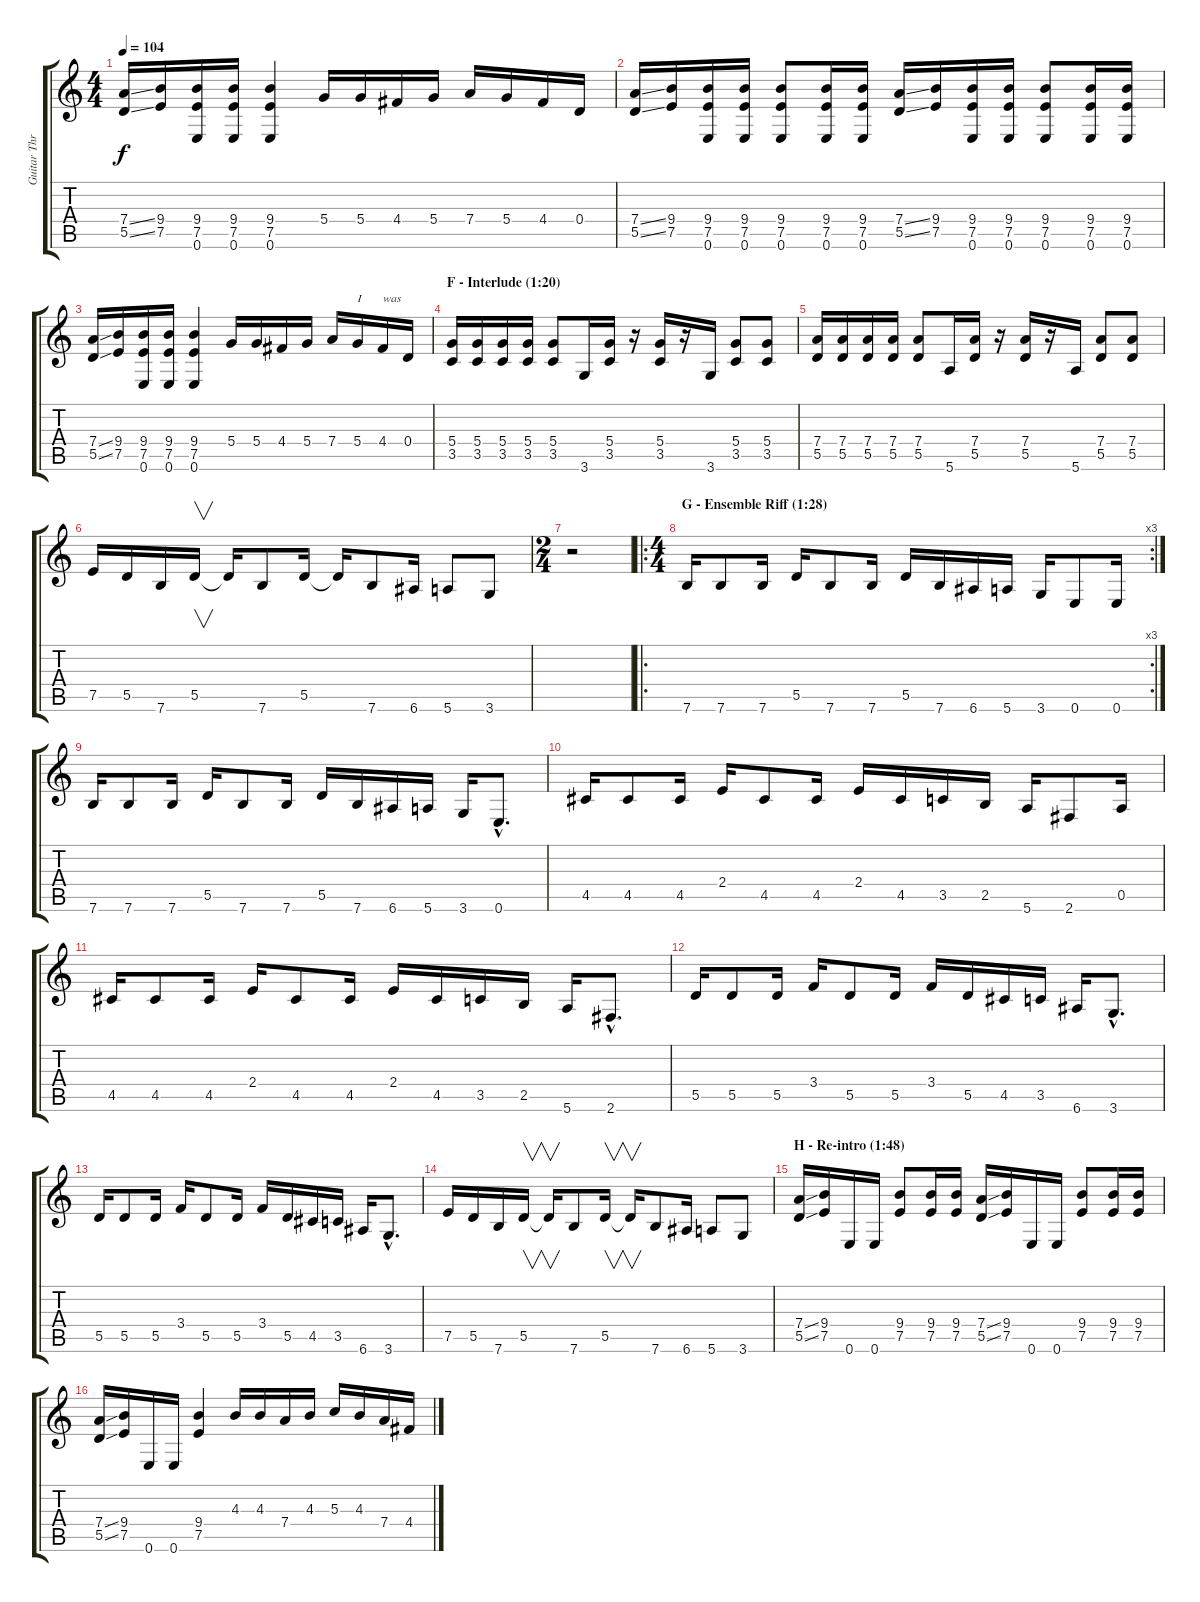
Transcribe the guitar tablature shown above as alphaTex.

\track ("Guitar Three" "Guitar Thr") {instrument distortionguitar}
\staff {score tabs}
\tuning (E4 B3 G3 D3 A2 E2) {hide}
\ts (4 4)
\tempo 104
\clef g2
\ks c
(7.4{ss} 5.5{ss}).16{dy f} (9.4 7.5).16 (9.4 7.5 0.6).16 (9.4 7.5 0.6).16 (9.4 7.5 0.6).4 5.4.16 5.4.16 4.4.16 5.4.16 7.4.16 5.4.16 4.4.16 0.4.16 |
(7.4{ss} 5.5{ss}).16 (9.4 7.5).16 (9.4 7.5 0.6).16 (9.4 7.5 0.6).16 (9.4 7.5 0.6).8 (9.4 7.5 0.6).16 (9.4 7.5 0.6).16 (7.4{ss} 5.5{ss}).16 (9.4 7.5).16 (9.4 7.5 0.6).16 (9.4 7.5 0.6).16 (9.4 7.5 0.6).8 (9.4 7.5 0.6).16 (9.4 7.5 0.6).16 |
(7.4{ss} 5.5{ss}).16 (9.4 7.5).16 (9.4 7.5 0.6).16 (9.4 7.5 0.6).16 (9.4 7.5 0.6).4 5.4.16 5.4.16 4.4.16 5.4.16 7.4.16 5.4.16{txt "I"} 4.4.16{txt "was"} 0.4.16 |
\section ("" "F - Interlude (1:20)")
(5.4 3.5).16 (5.4 3.5).16 (5.4 3.5).16 (5.4 3.5).16 (5.4 3.5).8 3.6.16 (5.4 3.5).16 r.16 (5.4 3.5).16 r.16 3.6.16 (5.4 3.5).8 (5.4 3.5).8 |
(7.4 5.5).16 (7.4 5.5).16 (7.4 5.5).16 (7.4 5.5).16 (7.4 5.5).8 5.6.16 (7.4 5.5).16 r.16 (7.4 5.5).16 r.16 5.6.16 (7.4 5.5).8 (7.4 5.5).8 |
7.5.16 5.5.16 7.6.16 5.5.16{v} 5.5{t}.16 7.6.8 5.5.16 5.5{t}.16 7.6.8 6.6.16 5.6.8 3.6.8 |
\ts (2 4)
r.2 |
\ro
\rc 3
\ts (4 4)
\section ("" "G - Ensemble Riff (1:28)")
7.6.16 7.6.8 7.6.16 5.5.16 7.6.8 7.6.16 5.5.16 7.6.16 6.6.16 5.6.16 3.6.16 0.6.8 0.6.16 |
7.6.16 7.6.8 7.6.16 5.5.16 7.6.8 7.6.16 5.5.16 7.6.16 6.6.16 5.6.16 3.6.16 0.6{hac}.8{d} |
4.5.16 4.5.8 4.5.16 2.4.16 4.5.8 4.5.16 2.4.16 4.5.16 3.5.16 2.5.16 5.6.16 2.6.8 0.5.16 |
4.5.16 4.5.8 4.5.16 2.4.16 4.5.8 4.5.16 2.4.16 4.5.16 3.5.16 2.5.16 5.6.16 2.6{hac}.8{d} |
5.5.16 5.5.8 5.5.16 3.4.16 5.5.8 5.5.16 3.4.16 5.5.16 4.5.16 3.5.16 6.6.16 3.6{hac}.8{d} |
5.5.16 5.5.8 5.5.16 3.4.16 5.5.8 5.5.16 3.4.16 5.5.16 4.5.16 3.5.16 6.6.16 3.6{hac}.8{d} |
7.5.16 5.5.16 7.6.16 5.5.16{v} 5.5{t}.16{v} 7.6.8 5.5.16{v} 5.5{t}.16{v} 7.6.8 6.6.16 5.6.8 3.6.8 |
\section ("" "H - Re-intro (1:48)")
(7.4{ss} 5.5{ss}).16 (9.4 7.5).16 0.6.16 0.6.16 (9.4 7.5).8 (9.4 7.5).16 (9.4 7.5).16 (7.4{ss} 5.5{ss}).16 (9.4 7.5).16 0.6.16 0.6.16 (9.4 7.5).8 (9.4 7.5).16 (9.4 7.5).16 |
(7.4{ss} 5.5{ss}).16 (9.4 7.5).16 0.6.16 0.6.16 (9.4 7.5).4 4.3.16 4.3.16 7.4.16 4.3.16 5.3.16 4.3.16 7.4.16 4.4.16
